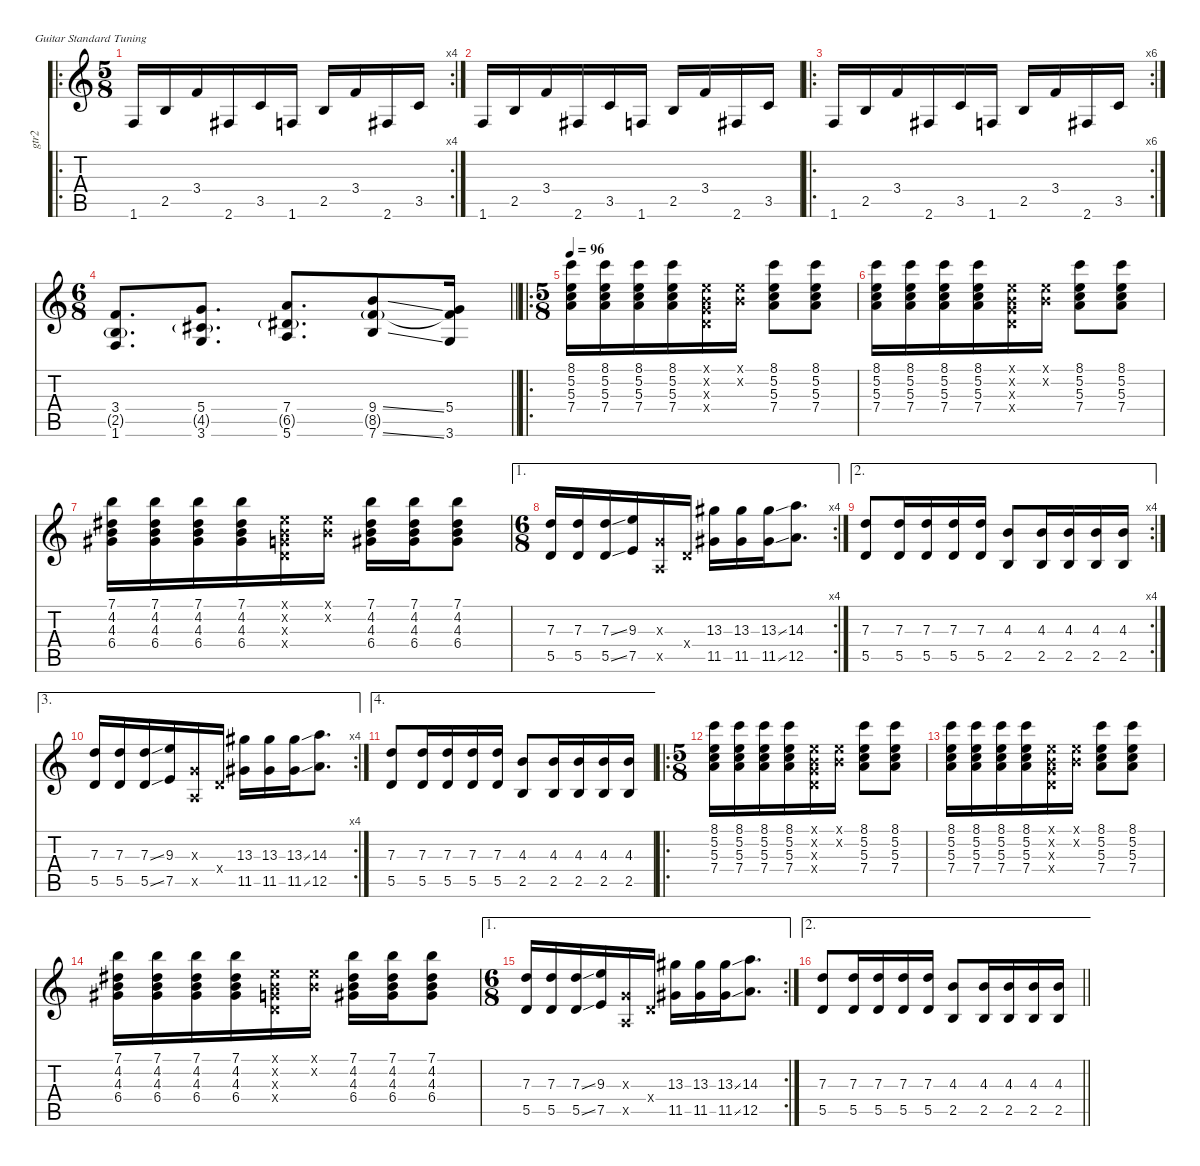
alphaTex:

\defaultSystemsLayout 4
\hideDynamics
\bracketExtendMode nobrackets
\otherSystemsTrackNameOrientation horizontal
\track ("Guitar 2" "gtr2") {defaultSystemsLayout 4 instrument overdrivenguitar}
\staff {score tabs}
\tuning (E4 B3 G3 D3 A2 E2)
\ro
\rc 4
\ts (5 8)
\beaming (8 3 2)
\tempo (94.5 hide)
\clef g2
\ks aminor
1.6.16{dy f instrument distortionguitar beam Up} 2.5.16{beam Up} 3.4.16{beam Up} 2.6{acc #}.16{beam Up} 3.5.16{beam Up} 1.6.16{beam Up} 2.5.16{beam Up} 3.4.16{beam Up} 2.6{acc #}.16{beam Up} 3.5.16{beam Up} |
1.6.16{dy ff beam Up} 2.5.16{beam Up} 3.4.16{beam Up} 2.6{acc #}.16{beam Up} 3.5.16{beam Up} 1.6.16{beam Up} 2.5.16{beam Up} 3.4.16{beam Up} 2.6{acc #}.16{beam Up} 3.5.16{beam Up} |
\ro
\rc 6
1.6.16{beam Up} 2.5.16{beam Up} 3.4.16{beam Up} 2.6{acc #}.16{beam Up} 3.5.16{beam Up} 1.6.16{beam Up} 2.5.16{beam Up} 3.4.16{beam Up} 2.6{acc #}.16{beam Up} 3.5.16{beam Up} |
\ts (6 8)
\beaming (8 3 3)
\tempo (97.5 hide)
\barLineRight lightlight
(3.4 2.5{g} 1.6).8{d dy f beam Up} (5.4 4.5{g acc #} 3.6).8{d beam Up} (7.4 6.5{g acc #} 5.6).8{d beam Up} (9.4{ss} 8.5{g} 7.6{ss}).8{beam Up} (5.4 8.5{t} 3.6).16{beam Up} |
\ro
\ts (5 8)
\beaming (8 3 2)
\tempo 96
(8.1 5.2 5.3 7.4).16{beam Down} (8.1 5.2 5.3 7.4).16{beam Down} (8.1 5.2 5.3 7.4).16{beam Down} (8.1 5.2 5.3 7.4).16{beam Down} (0.1{x} 0.2{x} 0.3{x} 0.4{x}).16{beam Down} (0.1{x} 0.2{x}).16{beam Down} (8.1 5.2 5.3 7.4).8{beam Down} (8.1 5.2 5.3 7.4).8{beam Down} |
(8.1 5.2 5.3 7.4).16{beam Down} (8.1 5.2 5.3 7.4).16{beam Down} (8.1 5.2 5.3 7.4).16{beam Down} (8.1 5.2 5.3 7.4).16{beam Down} (0.1{x} 0.2{x} 0.3{x} 0.4{x}).16{beam Down} (0.1{x} 0.2{x}).16{beam Down} (8.1 5.2 5.3 7.4).8{beam Down} (8.1 5.2 5.3 7.4).8{beam Down} |
(7.1 4.2{acc #} 4.3 6.4{acc #}).16{beam Down} (7.1 4.2{acc #} 4.3 6.4{acc #}).16{beam Down} (7.1 4.2{acc #} 4.3 6.4{acc #}).16{beam Down} (7.1 4.2{acc #} 4.3 6.4{acc #}).16{beam Down} (0.1{x} 0.2{x} 0.3{x} 0.4{x}).16{beam Down} (0.1{x} 0.2{x}).16{beam Down} (7.1 4.2{acc #} 4.3 6.4{acc #}).16{beam Down} (7.1 4.2{acc #} 4.3 6.4{acc #}).16{beam Down} (7.1 4.2{acc #} 4.3 6.4{acc #}).8{beam Down} |
\ae 1
\rc 4
\ts (6 8)
\beaming (8 3 3)
(7.3 5.5).16{dy ff beam Up} (7.3 5.5).16{beam Up} (7.3{ss} 5.5{ss}).16{beam Up} (9.3 7.5).16{dy f beam Up} (0.3{x} 0.5{x}).16{beam Up} 0.4{x}.16{beam Up} (13.3{acc #} 11.5{acc #}).16{dy ff beam Down} (13.3{acc #} 11.5{acc #}).16{beam Down} (13.3{ss acc #} 11.5{ss acc #}).16{beam Down} (14.3 12.5).8{d beam Down} |
\ae 2
\rc 4
(7.3 5.5).8{dy f beam Up} (7.3 5.5).16{beam Up} (7.3 5.5).16{beam Up} (7.3 5.5).16{beam Up} (7.3 5.5).16{beam Up} (4.3 2.5).8{beam Up} (4.3 2.5).16{beam Up} (4.3 2.5).16{beam Up} (4.3 2.5).16{beam Up} (4.3 2.5).16{beam Up} |
\ae 3
\rc 4
(7.3 5.5).16{dy ff beam Up} (7.3 5.5).16{beam Up} (7.3{ss} 5.5{ss}).16{beam Up} (9.3 7.5).16{dy f beam Up} (0.3{x} 0.5{x}).16{beam Up} 0.4{x}.16{beam Up} (13.3{acc #} 11.5{acc #}).16{dy ff beam Down} (13.3{acc #} 11.5{acc #}).16{beam Down} (13.3{ss acc #} 11.5{ss acc #}).16{beam Down} (14.3 12.5).8{d beam Down} |
\ae 4
(7.3 5.5).8{dy f beam Up} (7.3 5.5).16{beam Up} (7.3 5.5).16{beam Up} (7.3 5.5).16{beam Up} (7.3 5.5).16{beam Up} (4.3 2.5).8{beam Up} (4.3 2.5).16{beam Up} (4.3 2.5).16{beam Up} (4.3 2.5).16{beam Up} (4.3 2.5).16{beam Up} |
\ro
\ts (5 8)
\beaming (8 3 2)
(8.1 5.2 5.3 7.4).16{beam Down} (8.1 5.2 5.3 7.4).16{beam Down} (8.1 5.2 5.3 7.4).16{beam Down} (8.1 5.2 5.3 7.4).16{beam Down} (0.1{x} 0.2{x} 0.3{x} 0.4{x}).16{beam Down} (0.1{x} 0.2{x}).16{beam Down} (8.1 5.2 5.3 7.4).8{beam Down} (8.1 5.2 5.3 7.4).8{beam Down} |
(8.1 5.2 5.3 7.4).16{beam Down} (8.1 5.2 5.3 7.4).16{beam Down} (8.1 5.2 5.3 7.4).16{beam Down} (8.1 5.2 5.3 7.4).16{beam Down} (0.1{x} 0.2{x} 0.3{x} 0.4{x}).16{beam Down} (0.1{x} 0.2{x}).16{beam Down} (8.1 5.2 5.3 7.4).8{beam Down} (8.1 5.2 5.3 7.4).8{beam Down} |
(7.1 4.2{acc #} 4.3 6.4{acc #}).16{beam Down} (7.1 4.2{acc #} 4.3 6.4{acc #}).16{beam Down} (7.1 4.2{acc #} 4.3 6.4{acc #}).16{beam Down} (7.1 4.2{acc #} 4.3 6.4{acc #}).16{beam Down} (0.1{x} 0.2{x} 0.3{x} 0.4{x}).16{beam Down} (0.1{x} 0.2{x}).16{beam Down} (7.1 4.2{acc #} 4.3 6.4{acc #}).16{beam Down} (7.1 4.2{acc #} 4.3 6.4{acc #}).16{beam Down} (7.1 4.2{acc #} 4.3 6.4{acc #}).8{beam Down} |
\ae 1
\rc 2
\ts (6 8)
\beaming (8 3 3)
(7.3 5.5).16{dy ff beam Up} (7.3 5.5).16{beam Up} (7.3{ss} 5.5{ss}).16{beam Up} (9.3 7.5).16{beam Up} (0.3{x} 0.5{x}).16{dy f beam Up} 0.4{x}.16{beam Up} (13.3{acc #} 11.5{acc #}).16{dy ff beam Down} (13.3{acc #} 11.5{acc #}).16{beam Down} (13.3{ss acc #} 11.5{ss acc #}).16{beam Down} (14.3 12.5).8{d beam Down} |
\ae 2
\barLineRight lightlight
(7.3 5.5).8{dy f beam Up} (7.3 5.5).16{beam Up} (7.3 5.5).16{beam Up} (7.3 5.5).16{beam Up} (7.3 5.5).16{beam Up} (4.3 2.5).8{beam Up} (4.3 2.5).16{beam Up} (4.3 2.5).16{beam Up} (4.3 2.5).16{beam Up} (4.3 2.5).16{beam Up}
